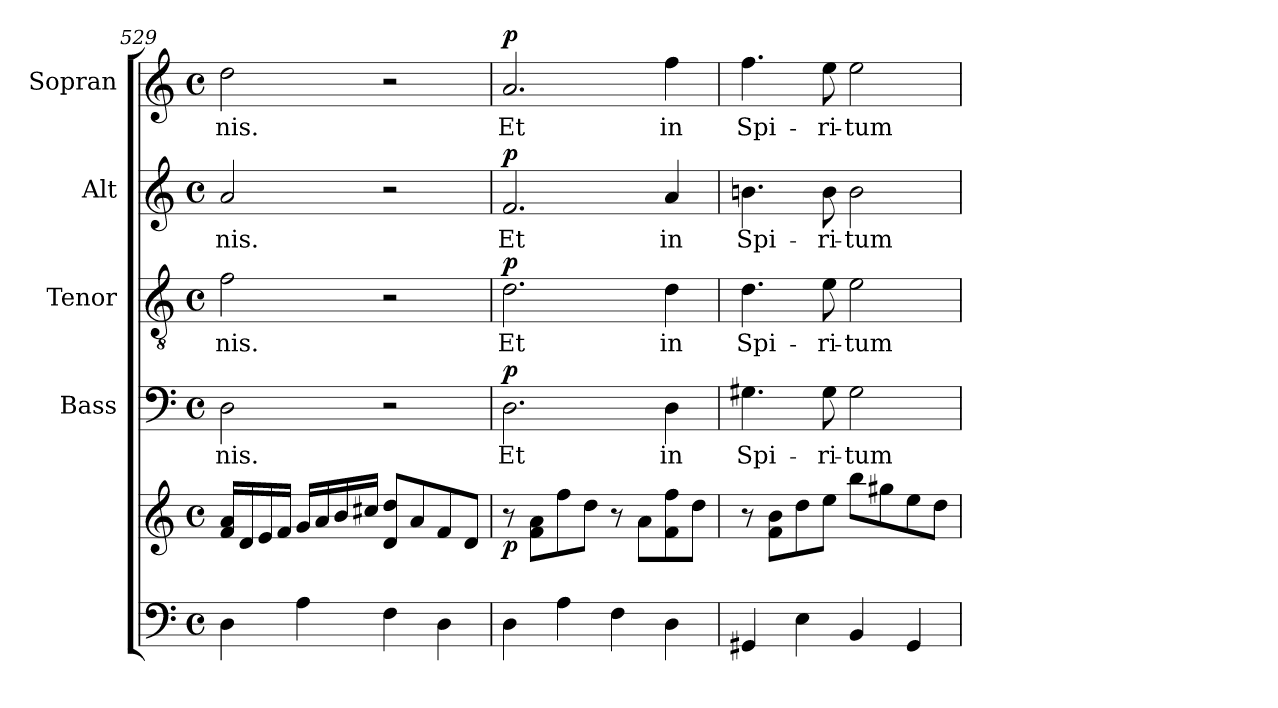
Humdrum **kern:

**kern	**kern	**dynam	**kern	**text	**dynam	**kern	**text	**dynam	**kern	**text	**dynam	**kern	**text	**dynam
*part5	*part5	*part5	*part4	*part4	*part4	*part3	*part3	*part3	*part2	*part2	*part2	*part1	*part1	*part1
*staff6	*staff5	*staff5/6	*staff4	*staff4	*staff4	*staff3	*staff3	*staff3	*staff2	*staff2	*staff2	*staff1	*staff1	*staff1
*	*	*	*I"Bass	*	*	*I"Tenor	*	*	*I"Alt	*	*	*I"Sopran	*	*
*	*	*	*I'B.	*	*	*I'T.	*	*	*I'A.	*	*	*I'S.	*	*
*clefF4	*clefG2	*	*clefF4	*	*	*clefGv2	*	*	*clefG2	*	*	*clefG2	*	*
*k[]	*k[]	*	*k[]	*	*	*k[]	*	*	*k[]	*	*	*k[]	*	*
*C:	*C:	*	*C:	*	*	*C:	*	*	*C:	*	*	*C:	*	*
*M4/4	*M4/4	*	*M4/4	*	*	*M4/4	*	*	*M4/4	*	*	*M4/4	*	*
*met(c)	*met(c)	*	*met(c)	*	*	*met(c)	*	*	*met(c)	*	*	*met(c)	*	*
=529	=529	=529	=529	=529	=529	=529	=529	=529	=529	=529	=529	=529	=529	=529
!	!	!	!	!LO:LY:b	!	!	!LO:LY:b	!	!	!LO:LY:b	!	!	!LO:LY:b	!
4D\	16f/ 16a/LL	.	2D\	-nis.	.	2f\	-nis.	.	2a/	-nis.	.	2dd\	-nis.	.
.	16d/	.	.	.	.	.	.	.	.	.	.	.	.	.
.	16e/	.	.	.	.	.	.	.	.	.	.	.	.	.
.	16f/JJ	.	.	.	.	.	.	.	.	.	.	.	.	.
4A\	16g/LL	.	.	.	.	.	.	.	.	.	.	.	.	.
.	16a/	.	.	.	.	.	.	.	.	.	.	.	.	.
.	16b/	.	.	.	.	.	.	.	.	.	.	.	.	.
.	16cc#X/JJ	.	.	.	.	.	.	.	.	.	.	.	.	.
4F\	8d/ 8dd/L	.	2r	.	.	2r	.	.	2r	.	.	2r	.	.
.	8a/	.	.	.	.	.	.	.	.	.	.	.	.	.
4D\	8f/	.	.	.	.	.	.	.	.	.	.	.	.	.
.	8d/J	.	.	.	.	.	.	.	.	.	.	.	.	.
=530	=530	=530	=530	=530	=530	=530	=530	=530	=530	=530	=530	=530	=530	=530
!	!	!LO:DY:b	!	!LO:LY:b	!LO:DY:a	!	!LO:LY:b	!LO:DY:a	!	!LO:LY:b	!LO:DY:a	!	!LO:LY:b	!LO:DY:a
4D\	8r	p	2.D\	Et	p	2.d\	Et	p	2.f/	Et	p	2.a/	Et	p
.	8f\ 8a\L	.	.	.	.	.	.	.	.	.	.	.	.	.
4A\	8ff\	.	.	.	.	.	.	.	.	.	.	.	.	.
.	8dd\J	.	.	.	.	.	.	.	.	.	.	.	.	.
4F\	8r	.	.	.	.	.	.	.	.	.	.	.	.	.
.	8a\L	.	.	.	.	.	.	.	.	.	.	.	.	.
!	!	!	!	!LO:LY:b	!	!	!LO:LY:b	!	!	!LO:LY:b	!	!	!LO:LY:b	!
4D\	8f\ 8ff\	.	4D\	in	.	4d\	in	.	4a/	in	.	4ff\	in	.
.	8dd\J	.	.	.	.	.	.	.	.	.	.	.	.	.
=531	=531	=531	=531	=531	=531	=531	=531	=531	=531	=531	=531	=531	=531	=531
!	!	!	!	!LO:LY:b	!	!	!LO:LY:b	!	!	!LO:LY:b	!	!	!LO:LY:b	!
4GG#X/	8r	.	4.G#X\	Spi-	.	4.d\	Spi-	.	4.bn\	Spi-	.	4.ff\	Spi-	.
.	8f\ 8b\L	.	.	.	.	.	.	.	.	.	.	.	.	.
4E\	8dd\	.	.	.	.	.	.	.	.	.	.	.	.	.
!	!	!	!	!LO:LY:b	!	!	!LO:LY:b	!	!	!LO:LY:b	!	!	!LO:LY:b	!
.	8ee\J	.	8G#\	-ri-	.	8e\	-ri-	.	8b\	-ri-	.	8ee\	-ri-	.
!	!	!	!	!LO:LY:b	!	!	!LO:LY:b	!	!	!LO:LY:b	!	!	!LO:LY:b	!
4BB/	8bb\L	.	2G#\	-tum	.	2e\	-tum	.	2b\	-tum	.	2ee\	-tum	.
.	8gg#X\	.	.	.	.	.	.	.	.	.	.	.	.	.
4GG#/	8ee\	.	.	.	.	.	.	.	.	.	.	.	.	.
.	8dd\J	.	.	.	.	.	.	.	.	.	.	.	.	.
=	=	=	=	=	=	=	=	=	=	=	=	=	=	=
*-	*-	*-	*-	*-	*-	*-	*-	*-	*-	*-	*-	*-	*-	*-
